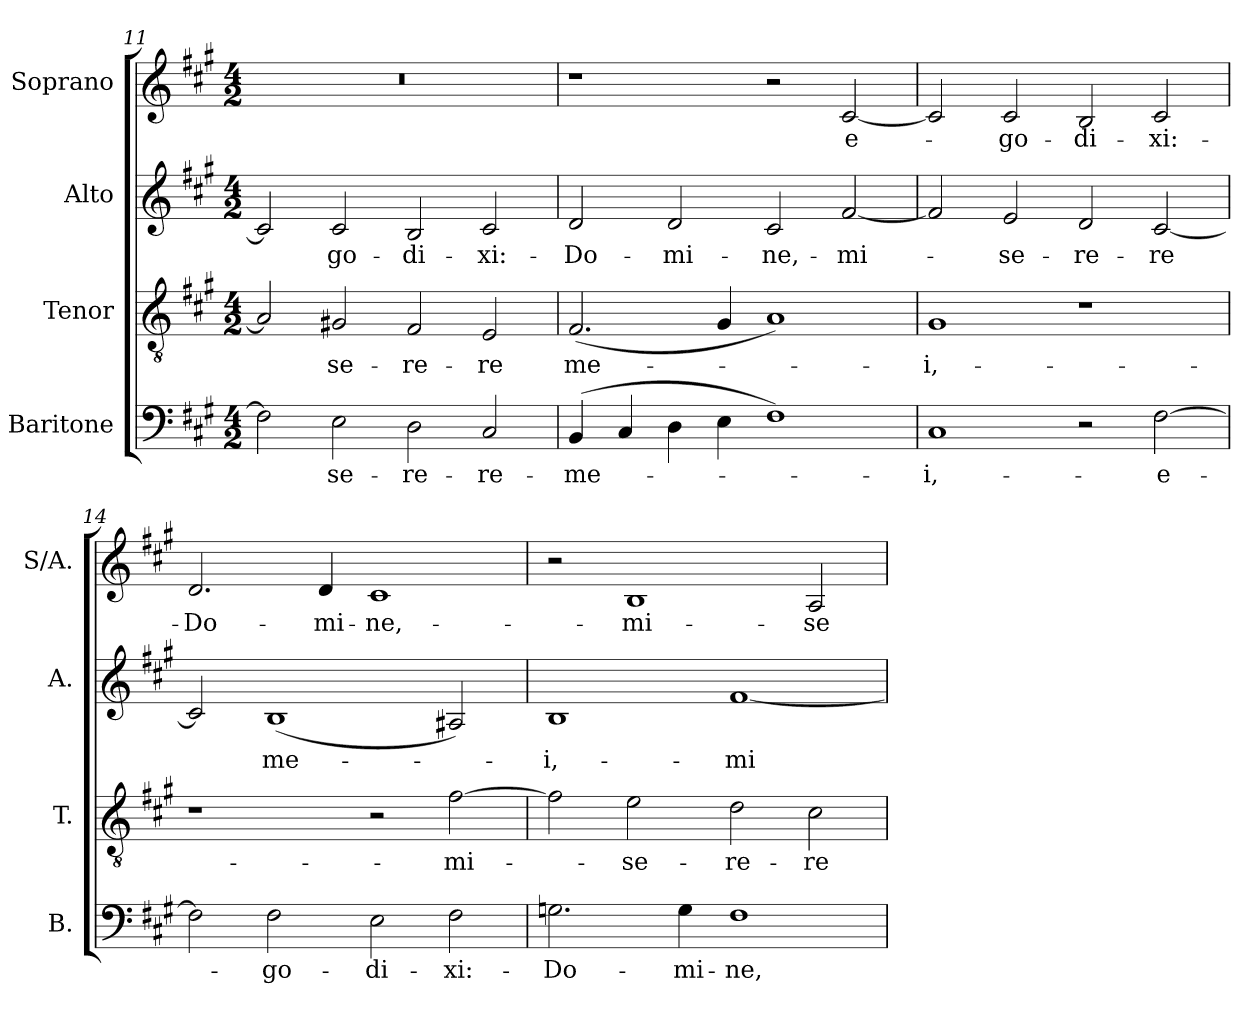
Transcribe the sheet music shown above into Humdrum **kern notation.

**kern	**text	**kern	**text	**kern	**text	**kern	**text
*part4	*part4	*part3	*part3	*part2	*part2	*part1	*part1
*staff4	*staff4	*staff3	*staff3	*staff2	*staff2	*staff1	*staff1
*I"Baritone	*	*I"Tenor	*	*I"Alto	*	*I"Soprano	*
*I'B.	*	*I'T.	*	*I'A.	*	*I'S/A.	*
*clefF4	*	*clefGv2	*	*clefG2	*	*clefG2	*
*	*	*ITrd7c12	*	*	*	*	*
*k[f#c#g#]	*	*k[f#c#g#]	*	*k[f#c#g#]	*	*k[f#c#g#]	*
*A:	*	*A:	*	*A:	*	*A:	*
*M4/2	*	*M4/2	*	*M4/2	*	*M4/2	*
=11	=11	=11	=11	=11	=11	=11	=11
!	!	!	!	!	!	!LO:N:vis=1	!
2F#i\]	.	2AAi/]	.	2c#i/]	.	0r	.
!	!LO:LY:b:color=#000000	!	!	!	!	!	!
!	!	!	!LO:LY:b:color=#000000	!	!	!	!
!	!	!	!	!	!LO:LY:b:color=#000000	!	!
2Ei\	-se-	2GG#Xi/	-se-	2c#i/	-go-	.	.
!	!LO:LY:b:color=#000000	!	!	!	!	!	!
!	!	!	!LO:LY:b:color=#000000	!	!	!	!
!	!	!	!	!	!LO:LY:b:color=#000000	!	!
2Di\	-re-	2FF#i/	-re-	2Bi/	-di-	.	.
!	!LO:LY:b:color=#000000	!	!	!	!	!	!
!	!	!	!LO:LY:b:color=#000000	!	!	!	!
!	!	!	!	!	!LO:LY:b:color=#000000	!	!
2C#i/	-re-	2EEi/	-re	2c#i/	-xi:-	.	.
=12	=12	=12	=12	=12	=12	=12	=12
!	!LO:LY:b:color=#000000	!	!	!	!	!	!
!	!	!	!LO:LY:b:color=#000000	!	!	!	!
!	!	!	!	!	!LO:LY:b:color=#000000	!	!
(4BBi/	-me-	(2.FF#i/	me-	2di/	-Do-	1r	.
4C#i/	.	.	.	.	.	.	.
!	!	!	!	!	!LO:LY:b:color=#000000	!	!
4Di\	.	.	.	2di/	-mi-	.	.
4Ei\	.	4GG#i/	.	.	.	.	.
!	!	!	!	!	!LO:LY:b:color=#000000	!	!
1F#i)	.	1AAi)	.	2c#i/	-ne,-	2r	.
!	!	!	!	!	!LO:LY:b:color=#000000	!	!
!	!	!	!	!	!	!	!LO:LY:b:color=#000000
.	.	.	.	[2f#i/	-mi-	[2c#i/	-e-
!!LO:PB:g=z
=13	=13	=13	=13	=13	=13	=13	=13
!	!LO:LY:b:color=#000000	!	!	!	!	!	!
!	!	!	!LO:LY:b:color=#000000	!	!	!	!
1C#i	-i,-	1GG#i	-i,-	2f#i/]	.	2c#i/]	.
!	!	!	!	!	!LO:LY:b:color=#000000	!	!
!	!	!	!	!	!	!	!LO:LY:b:color=#000000
.	.	.	.	2ei/	-se-	2c#i/	-go-
!	!	!	!	!	!LO:LY:b:color=#000000	!	!
!	!	!	!	!	!	!	!LO:LY:b:color=#000000
2r	.	1r	.	2di/	-re-	2Bi/	-di-
!	!LO:LY:b:color=#000000	!	!	!	!	!	!
!	!	!	!	!	!LO:LY:b:color=#000000	!	!
!	!	!	!	!	!	!	!LO:LY:b:color=#000000
[2F#i\	-e-	.	.	[2c#i/	-re	2c#i/	-xi:-
=14	=14	=14	=14	=14	=14	=14	=14
!	!	!	!	!	!	!	!LO:LY:b:color=#000000
2F#i\]	.	1r	.	2c#i/]	.	2.di/	-Do-
!	!LO:LY:b:color=#000000	!	!	!	!	!	!
!	!	!	!	!	!LO:LY:b:color=#000000	!	!
2F#i\	-go-	.	.	(1Bi	me-	.	.
!	!	!	!	!	!	!	!LO:LY:b:color=#000000
.	.	.	.	.	.	4di/	-mi-
!	!LO:LY:b:color=#000000	!	!	!	!	!	!
!	!	!	!	!	!	!	!LO:LY:b:color=#000000
2Ei\	-di-	2r	.	.	.	1c#i	-ne,-
!	!LO:LY:b:color=#000000	!	!	!	!	!	!
!	!	!	!LO:LY:b:color=#000000	!	!	!	!
2F#i\	-xi:-	[2F#i\	-mi-	2A#Xi/)	.	.	.
=15	=15	=15	=15	=15	=15	=15	=15
!	!LO:LY:b:color=#000000	!	!	!	!	!	!
!	!	!	!	!	!LO:LY:b:color=#000000	!	!
2.Gni\	-Do-	2F#i\]	.	1Bi	-i,-	2r	.
!	!	!	!LO:LY:b:color=#000000	!	!	!	!
!	!	!	!	!	!	!	!LO:LY:b:color=#000000
.	.	2Ei\	-se-	.	.	1Bi	-mi-
!	!LO:LY:b:color=#000000	!	!	!	!	!	!
4Gi\	-mi-	.	.	.	.	.	.
!	!LO:LY:b:color=#000000	!	!	!	!	!	!
!	!	!	!LO:LY:b:color=#000000	!	!	!	!
!	!	!	!	!	!LO:LY:b:color=#000000	!	!
1F#i	-ne,-	2Di\	-re-	[1f#i	-mi-	.	.
!	!	!	!LO:LY:b:color=#000000	!	!	!	!
!	!	!	!	!	!	!	!LO:LY:b:color=#000000
.	.	2C#i\	-re-	.	.	2Ai/	-se-
=	=	=	=	=	=	=	=
*-	*-	*-	*-	*-	*-	*-	*-
